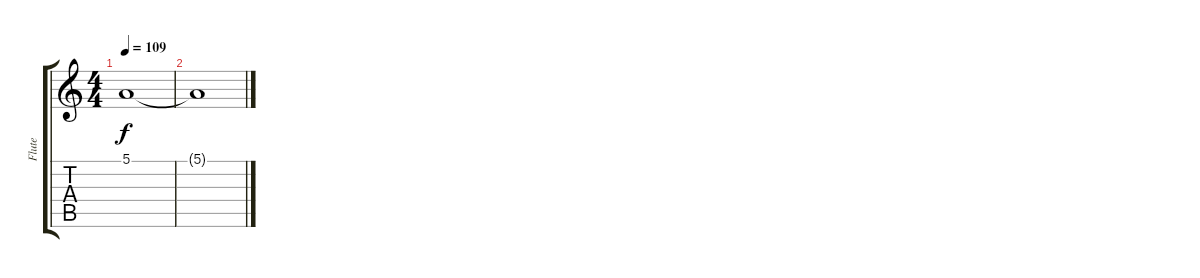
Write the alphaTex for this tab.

\track ("Flute" "Flute") {instrument flute}
\staff {score tabs}
\tuning (E4 B3 G3 D3 A2 E2) {hide}
\ts (4 4)
\tempo 109
\clef g2
\ks c
5.1.1{dy f} |
5.1{t}.1
